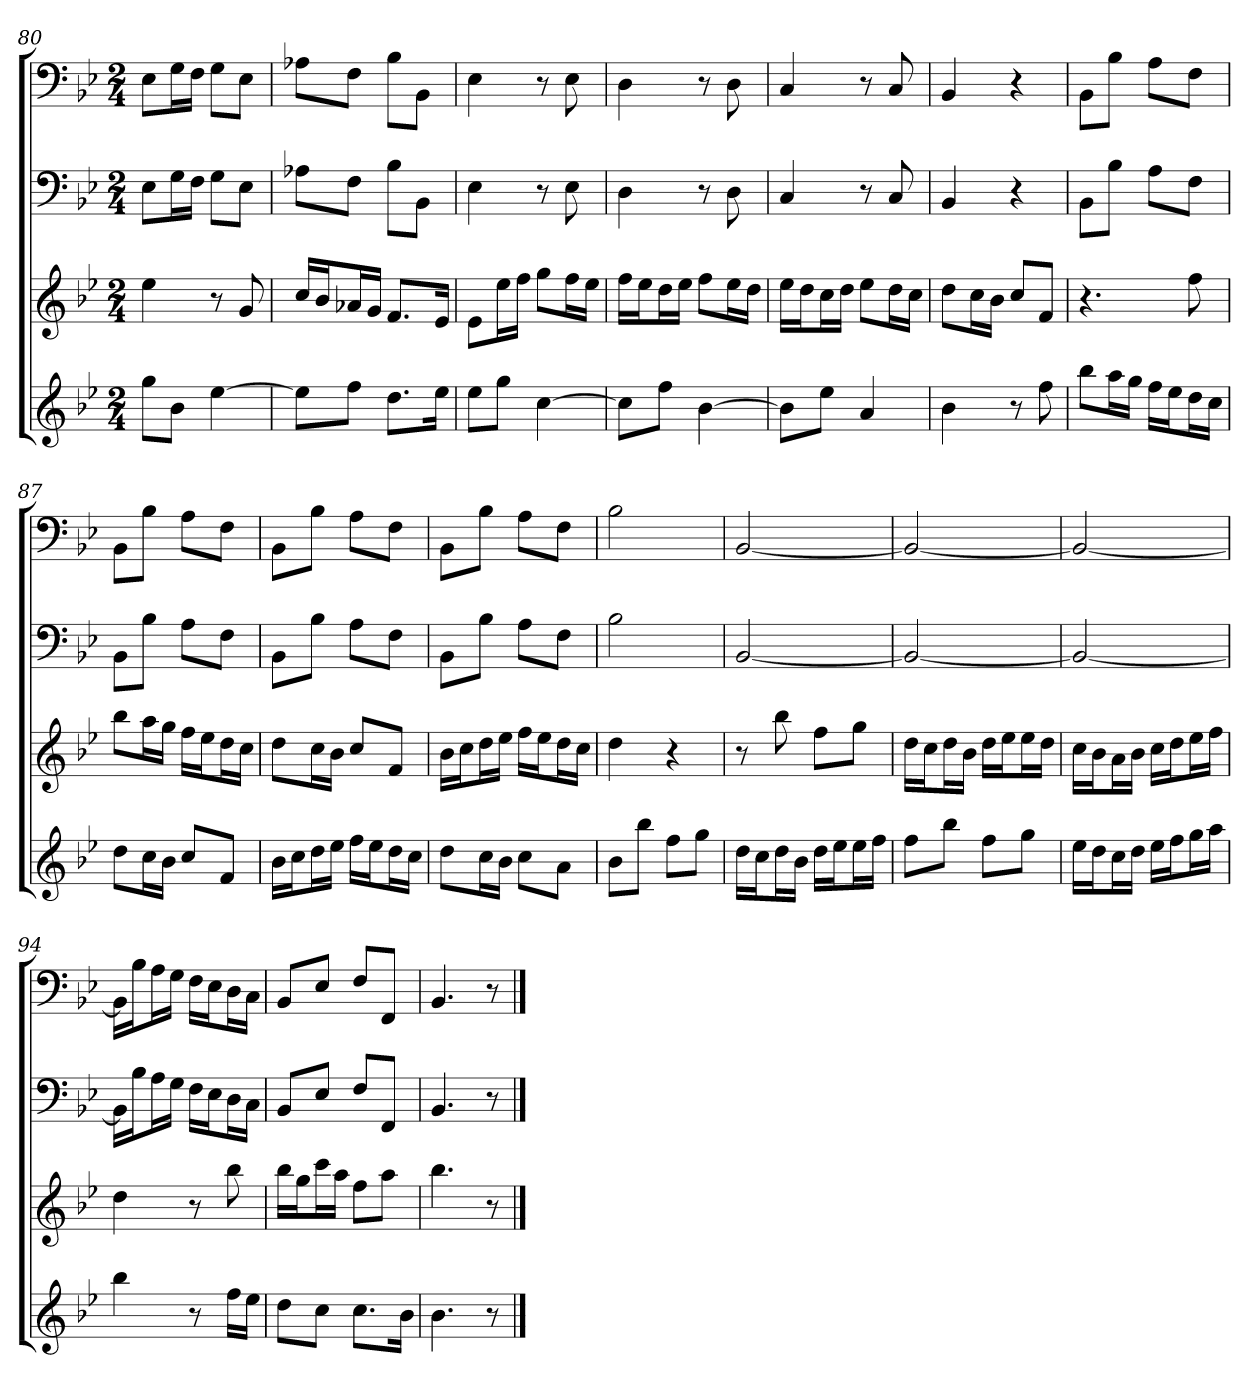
**kern	**kern	**kern	**kern
*part4	*part3	*part2	*part1
*staff4	*staff3	*staff2	*staff1
*k[b-e-]	*k[b-e-]	*k[b-e-]	*k[b-e-]
*B-:	*B-:	*B-:	*B-:
*M2/4	*M2/4	*M2/4	*M2/4
=80	=80	=80	=80
8ggL	4ee-	8E-L	8E-L
8b-J	.	16GL	16GL
.	.	16FJJ	16FJJ
[4ee-	8r	8GL	8GL
.	8g	8E-J	8E-J
=81	=81	=81	=81
8ee-L]	16ccLL	8A-XL	8A-XL
.	16b-J	.	.
8ffJ	16a-XL	8FJ	8FJ
.	16gJJ	.	.
8.ddL	8.fL	8B-L	8B-L
.	.	8BB-J	8BB-J
16ee-Jk	16e-Jk	.	.
=82	=82	=82	=82
8ee-L	8e-L	4E-	4E-
8ggJ	16ee-L	.	.
.	16ffJJ	.	.
[4cc	8ggL	8r	8r
.	16ffL	8E-	8E-
.	16ee-JJ	.	.
=83	=83	=83	=83
8ccL]	16ffLL	4D	4D
.	16ee-J	.	.
8ffJ	16ddL	.	.
.	16ee-JJ	.	.
[4b-	8ffL	8r	8r
.	16ee-L	8D	8D
.	16ddJJ	.	.
=84	=84	=84	=84
8b-L]	16ee-LL	4C	4C
.	16ddJ	.	.
8ee-J	16ccL	.	.
.	16ddJJ	.	.
4a	8ee-L	8r	8r
.	16ddL	8C	8C
.	16ccJJ	.	.
=85	=85	=85	=85
4b-	8ddL	4BB-	4BB-
.	16ccL	.	.
.	16b-JJ	.	.
8r	8ccL	4r	4r
8ff	8fJ	.	.
=86	=86	=86	=86
8bb-L	4.r	8BB-L	8BB-L
16aaL	.	8B-J	8B-J
16ggJJ	.	.	.
16ffLL	.	8AL	8AL
16ee-J	.	.	.
16ddL	8ff	8FJ	8FJ
16ccJJ	.	.	.
=87	=87	=87	=87
8ddL	8bb-L	8BB-L	8BB-L
16ccL	16aaL	8B-J	8B-J
16b-JJ	16ggJJ	.	.
8ccL	16ffLL	8AL	8AL
.	16ee-J	.	.
8fJ	16ddL	8FJ	8FJ
.	16ccJJ	.	.
=88	=88	=88	=88
16b-LL	8ddL	8BB-L	8BB-L
16ccJ	.	.	.
16ddL	16ccL	8B-J	8B-J
16ee-JJ	16b-JJ	.	.
16ffLL	8ccL	8AL	8AL
16ee-J	.	.	.
16ddL	8fJ	8FJ	8FJ
16ccJJ	.	.	.
=89	=89	=89	=89
8ddL	16b-LL	8BB-L	8BB-L
.	16ccJ	.	.
16ccL	16ddL	8B-J	8B-J
16b-JJ	16ee-JJ	.	.
8ccL	16ffLL	8AL	8AL
.	16ee-J	.	.
8aJ	16ddL	8FJ	8FJ
.	16ccJJ	.	.
=90	=90	=90	=90
8b-L	4dd	2B-	2B-
8bb-J	.	.	.
8ffL	4r	.	.
8ggJ	.	.	.
=91	=91	=91	=91
16ddLL	8r	[2BB-	[2BB-
16ccJ	.	.	.
16ddL	8bb-	.	.
16b-JJ	.	.	.
16ddLL	8ffL	.	.
16ee-J	.	.	.
16ee-L	8ggJ	.	.
16ffJJ	.	.	.
=92	=92	=92	=92
8ffL	16ddLL	2BB-_	2BB-_
.	16ccJ	.	.
8bb-J	16ddL	.	.
.	16b-JJ	.	.
8ffL	16ddLL	.	.
.	16ee-J	.	.
8ggJ	16ee-L	.	.
.	16ddJJ	.	.
=93	=93	=93	=93
16ee-LL	16ccLL	2BB-_	2BB-_
16ddJ	16b-J	.	.
16ccL	16aL	.	.
16ddJJ	16b-JJ	.	.
16ee-LL	16ccLL	.	.
16ffJ	16ddJ	.	.
16ggL	16ee-L	.	.
16aaJJ	16ffJJ	.	.
=94	=94	=94	=94
4bb-	4dd	16BB-LL]	16BB-LL]
.	.	16B-J	16B-J
.	.	16AL	16AL
.	.	16GJJ	16GJJ
8r	8r	16FLL	16FLL
.	.	16E-J	16E-J
16ffLL	8bb-	16DL	16DL
16ee-JJ	.	16CJJ	16CJJ
=95	=95	=95	=95
8ddL	16bb-LL	8BB-L	8BB-L
.	16ggJ	.	.
8ccJ	16cccL	8E-J	8E-J
.	16aaJJ	.	.
8.ccL	8ffL	8FL	8FL
.	8aaJ	8FFJ	8FFJ
16b-Jk	.	.	.
=96	=96	=96	=96
4.b-	4.bb-	4.BB-	4.BB-
8r	8r	8r	8r
==	==	==	==
*-	*-	*-	*-
